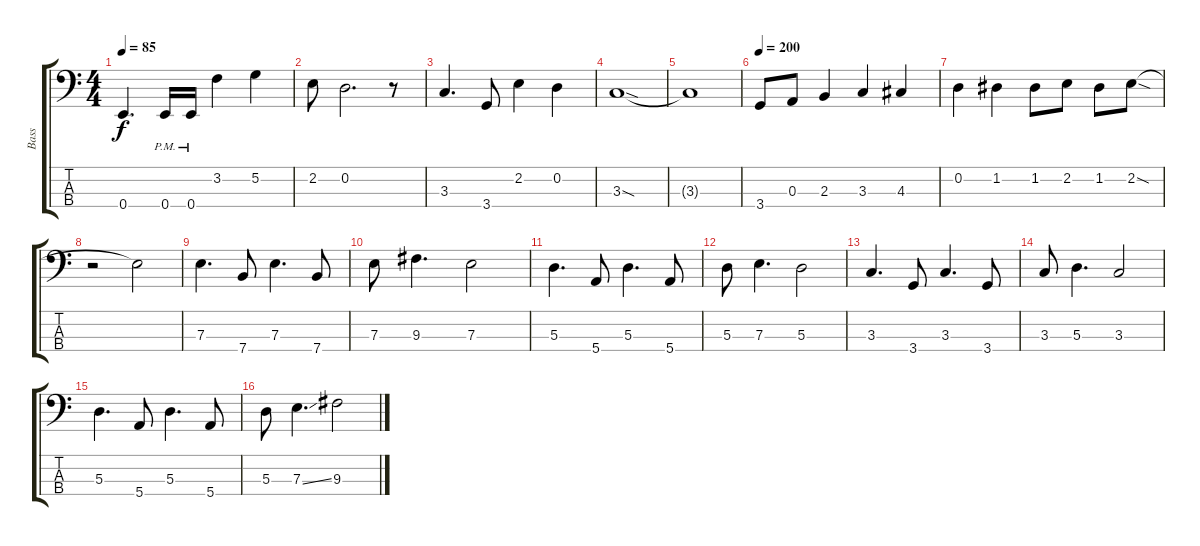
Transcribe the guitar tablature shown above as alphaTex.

\track ("Bass" "Bass") {instrument electricbassfinger}
\staff {score tabs}
\tuning (G2 D2 A1 E1) {hide}
\ts (4 4)
\tempo 85
\clef f4
\ks c
0.4.4{d dy f} 0.4{pm}.16 0.4{pm}.16 3.2.4 5.2.4 |
2.2.8 0.2.2{d} r.8 |
3.3.4{d} 3.4.8 2.2.4 0.2.4 |
3.3{sod}.1 |
3.3{t}.1 |
\tempo 200
3.4.8{instrument electricbassfinger} 0.3.8 2.3.4 3.3.4 4.3.4 |
0.2.4 1.2.4 1.2.8 2.2.8 1.2.8 2.2{sod}.8 |
r.2 2.2{t}.2 |
7.3.4{d} 7.4.8 7.3.4{d} 7.4.8 |
7.3.8 9.3.4{d} 7.3.2 |
5.3.4{d} 5.4.8 5.3.4{d} 5.4.8 |
5.3.8 7.3.4{d} 5.3.2 |
3.3.4{d} 3.4.8 3.3.4{d} 3.4.8 |
3.3.8 5.3.4{d} 3.3.2 |
5.3.4{d} 5.4.8 5.3.4{d} 5.4.8 |
5.3.8 7.3{ss}.4{d} 9.3.2
